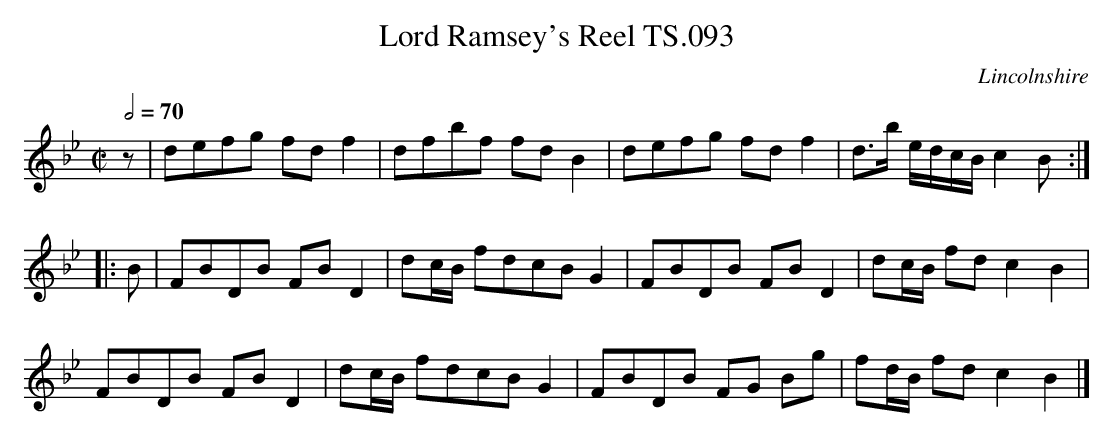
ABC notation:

X:1
T:Lord Ramsey's Reel TS.093
L:1/8
M:C|
O:Lincolnshire
Q:1/2=70
K:Bb
z|defg fdf2|dfbf fdB2|defg fdf2|d>b e/d/c/B/ c2B:|!
|:B|FBDB FBD2|dc/B/ fdcBG2|FBDB FBD2|dc/B/ fdc2B2|!
FBDB FBD2|dc/B/ fdcBG2|FBDB FG Bg|fd/B/ fd c2B2|]
